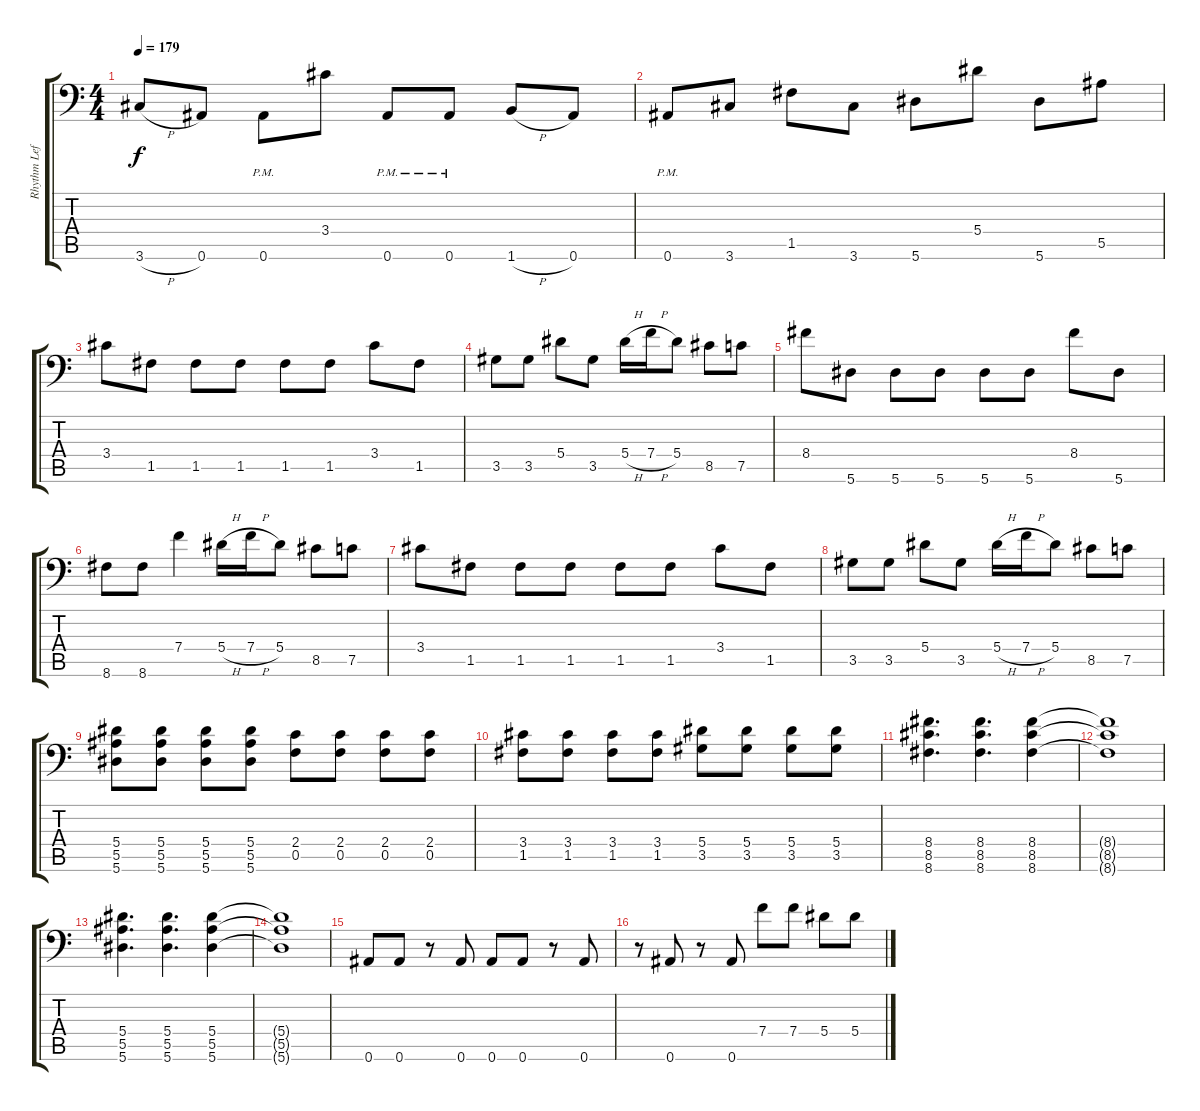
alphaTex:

\track ("Rhythm Left" "Rhythm Lef") {instrument distortionguitar}
\staff {score tabs}
\tuning (C4 G3 Eb3 Bb2 F2 Bb1) {hide}
\ts (4 4)
\tempo 179
\clef f4
\ks c
3.6{h}.8{dy f} 0.6.8 0.6{pm}.8 3.4.8 0.6{pm}.8 0.6{pm}.8 1.6{h}.8 0.6.8 |
0.6{pm}.8 3.6.8 1.5.8 3.6.8 5.6.8 5.4.8 5.6.8 5.5.8 |
3.4.8 1.5.8 1.5.8 1.5.8 1.5.8 1.5.8 3.4.8 1.5.8 |
3.5.8 3.5.8 5.4.8 3.5.8 5.4{h}.16 7.4{h}.16 5.4.8 8.5.8 7.5.8 |
8.4.8 5.6.8 5.6.8 5.6.8 5.6.8 5.6.8 8.4.8 5.6.8 |
8.6.8 8.6.8 7.4.4 5.4{h}.16 7.4{h}.16 5.4.8 8.5.8 7.5.8 |
3.4.8 1.5.8 1.5.8 1.5.8 1.5.8 1.5.8 3.4.8 1.5.8 |
3.5.8 3.5.8 5.4.8 3.5.8 5.4{h}.16 7.4{h}.16 5.4.8 8.5.8 7.5.8 |
(5.4 5.5 5.6).8 (5.4 5.5 5.6).8 (5.4 5.5 5.6).8 (5.4 5.5 5.6).8 (2.4 0.5).8 (2.4 0.5).8 (2.4 0.5).8 (2.4 0.5).8 |
(3.4 1.5).8 (3.4 1.5).8 (3.4 1.5).8 (3.4 1.5).8 (5.4 3.5).8 (5.4 3.5).8 (5.4 3.5).8 (5.4 3.5).8 |
(8.4 8.5 8.6).4{d} (8.4 8.5 8.6).4{d} (8.4 8.5 8.6).4 |
(8.4{t} 8.5{t} 8.6{t}).1 |
(5.4 5.5 5.6).4{d} (5.4 5.5 5.6).4{d} (5.4 5.5 5.6).4 |
(5.4{t} 5.5{t} 5.6{t}).1 |
0.6.8 0.6.8 r.8 0.6.8 0.6.8 0.6.8 r.8 0.6.8 |
r.8 0.6.8 r.8 0.6.8 7.4.8 7.4.8 5.4.8 5.4.8
